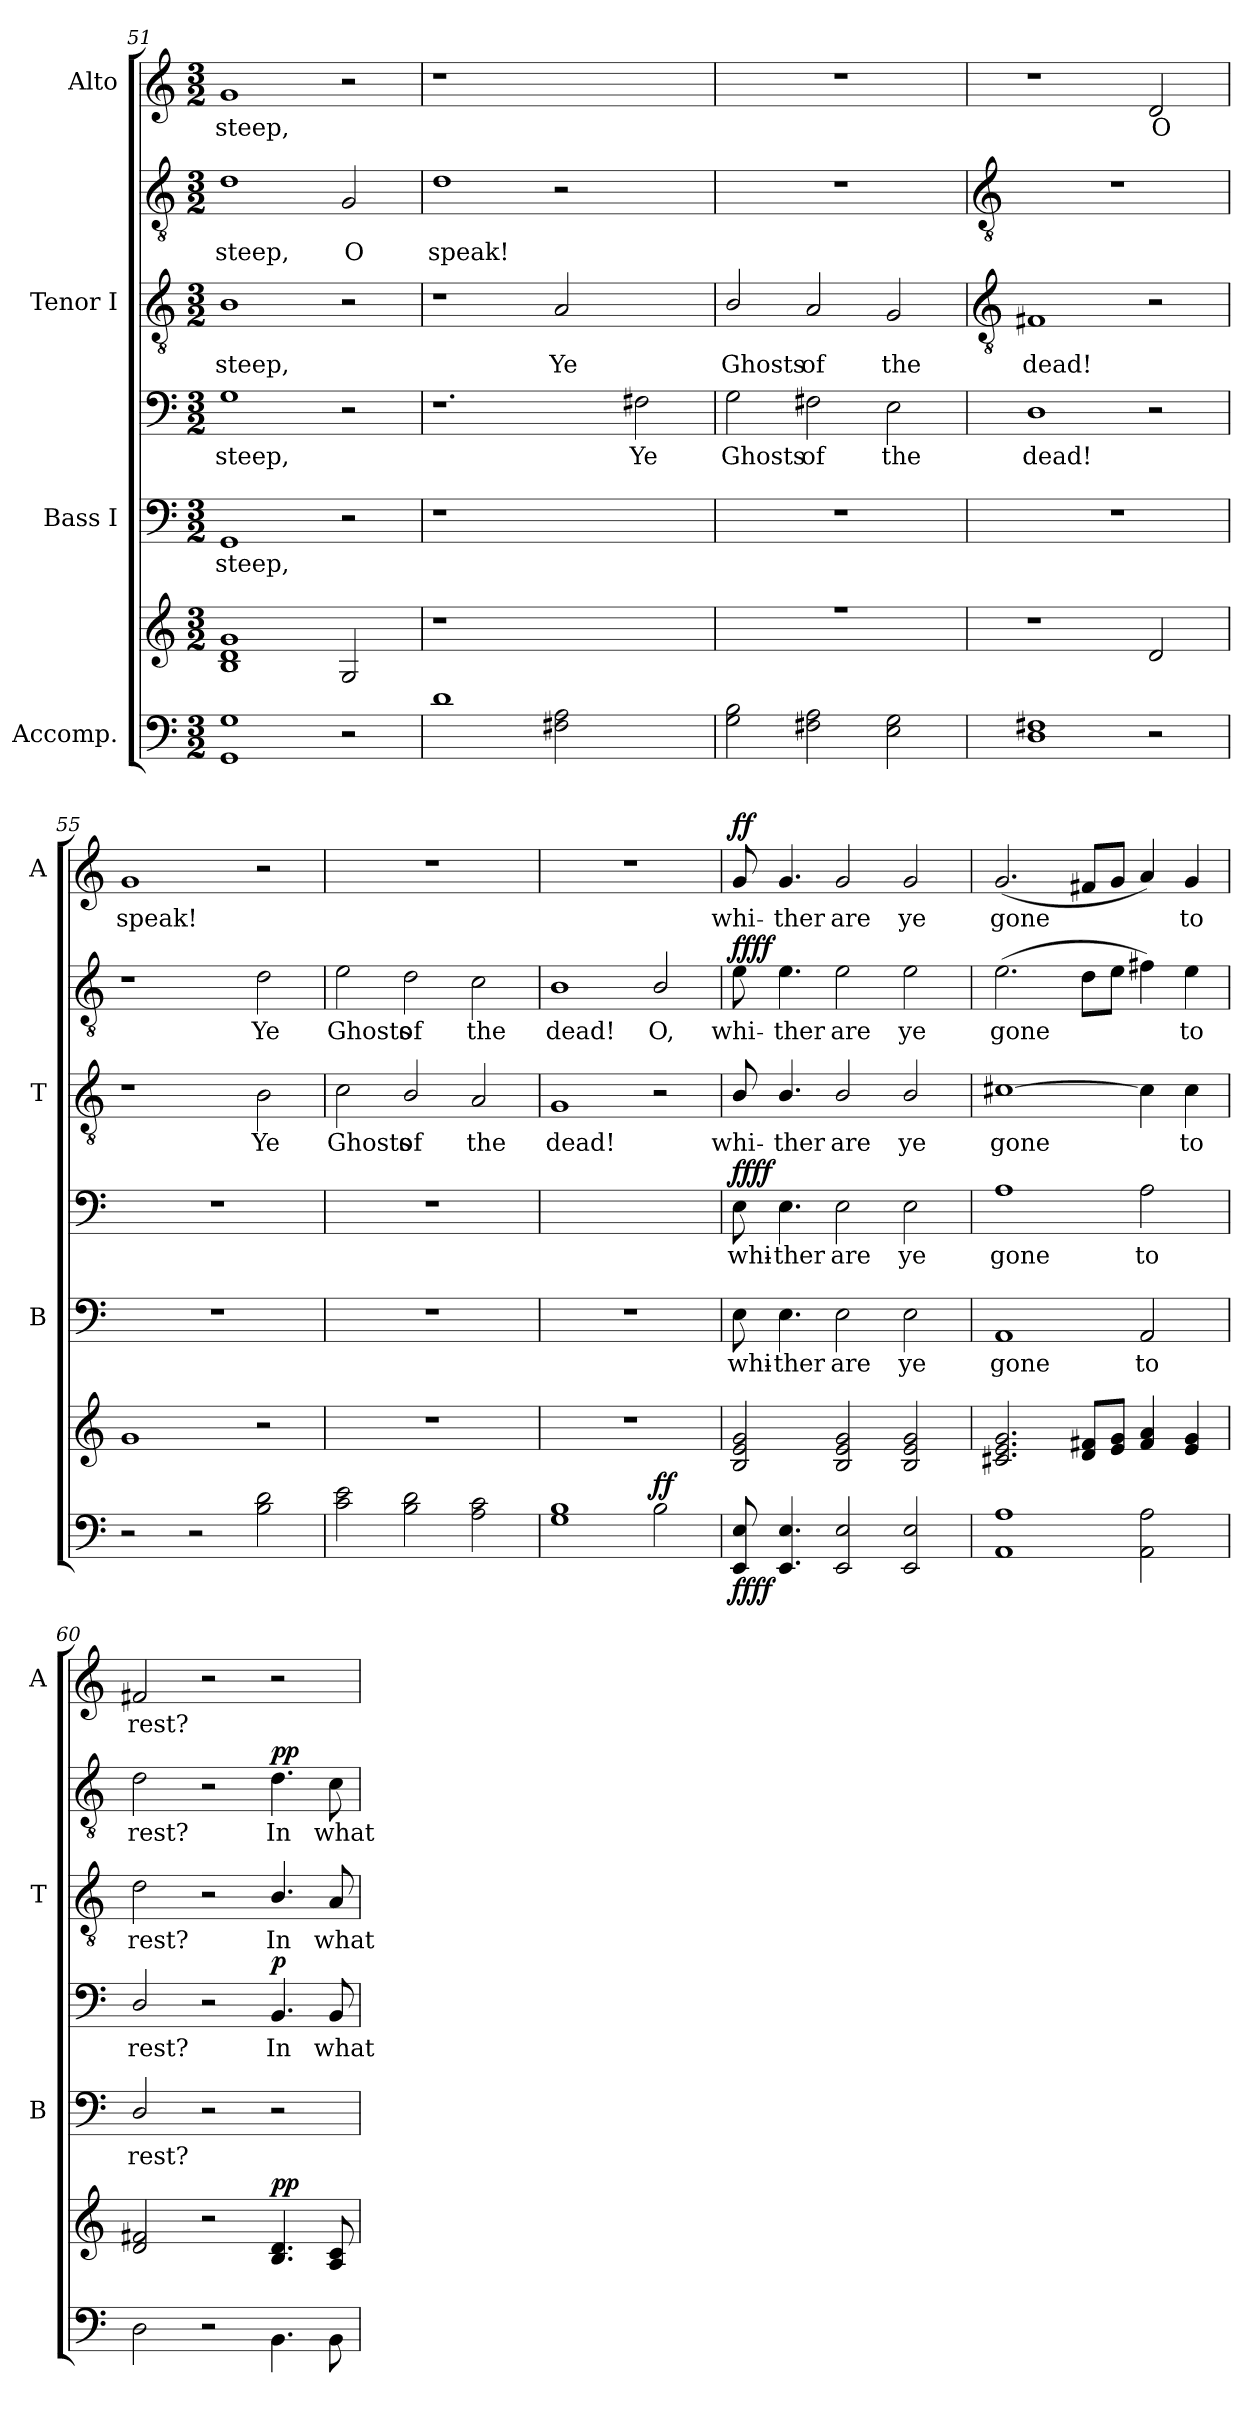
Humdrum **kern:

**kern	**kern	**dynam	**kern	**text	**kern	**text	**dynam	**kern	**text	**kern	**text	**dynam	**kern	**text	**dynam
*part4	*part4	*part4	*part3	*part3	*part3	*part3	*part3	*part2	*part2	*part2	*part2	*part2	*part1	*part1	*part1
*staff7	*staff6	*staff6/7	*staff5	*staff5	*staff4	*staff4	*staff4/5	*staff3	*staff3	*staff2	*staff2	*staff2/3	*staff1	*staff1	*staff1
*I"Accomp.	*	*	*I"Bass I	*	*	*	*	*I"Tenor I	*	*	*	*	*I"Alto	*	*
*	*	*	*I'B	*	*	*	*	*I'T	*	*	*	*	*I'A	*	*
*clefF4	*clefG2	*	*clefF4	*	*clefF4	*	*	*clefGv2	*	*clefGv2	*	*	*clefG2	*	*
*k[]	*k[]	*	*k[]	*	*k[]	*	*	*k[]	*	*k[]	*	*	*k[]	*	*
*C:	*C:	*	*C:	*	*C:	*	*	*C:	*	*C:	*	*	*C:	*	*
*M3/2	*M3/2	*	*M3/2	*	*M3/2	*	*	*M3/2	*	*M3/2	*	*	*M3/2	*	*
=51	=51	=51	=51	=51	=51	=51	=51	=51	=51	=51	=51	=51	=51	=51	=51
*	*^	*	*	*	*	*	*	*	*	*	*	*	*	*	*
!	!	!LO:N:vis=1	!	!	!LO:LY:b	!	!LO:LY:b	!	!	!LO:LY:b	!	!LO:LY:b	!	!	!LO:LY:b	!
1GG 1G	1B 1d 1g	1.ryy	.	1GG	steep,	1G	steep,	.	1B	steep,	1d	steep,	.	1g	steep,	.
!	!	!	!	!	!	!	!	!	!	!	!	!LO:LY:b	!	!	!	!
2r	2G	.	.	2r	.	2r	.	.	2r	.	2G/	O	.	2r	.	.
=52	=52	=52	=52	=52	=52	=52	=52	=52	=52	=52	=52	=52	=52	=52	=52	=52
!	!LO:N:vis=1	!LO:N:vis=1	!	!LO:N:vis=1	!	!	!	!	!	!	!	!LO:LY:b	!	!LO:N:vis=1	!	!
1d	1.r	1.ryy	.	1.r	.	1.r	.	.	1r	.	1d	speak!	.	1.r	.	.
!	!	!	!	!	!	!	!	!	!	!LO:LY:b	!	!	!	!	!	!
2F#X 2A	.	.	.	.	.	.	.	.	2A/	Ye	2r	.	.	.	.	.
!	!	!	!	!	!	!	!LO:LY:b	!	!	!	!	!	!	!	!	!
2ryy	2ryy	2ryy	.	2ryy	.	2F#X\	Ye	.	2ryy	.	2ryy	.	.	2ryy	.	.
=53	=53	=53	=53	=53	=53	=53	=53	=53	=53	=53	=53	=53	=53	=53	=53	=53
!	!LO:N:vis=1	!LO:N:vis=1	!	!LO:N:vis=1	!	!	!LO:LY:b	!	!	!LO:LY:b	!LO:N:vis=1	!	!	!LO:N:vis=1	!	!
2G 2B	1.r	1.ryy	.	1.r	.	2G\	Ghosts	.	2B/	Ghosts	1.r	.	.	1.r	.	.
!	!	!	!	!	!	!	!LO:LY:b	!	!	!LO:LY:b	!	!	!	!	!	!
2F#X 2A	.	.	.	.	.	2F#X\	of	.	2A/	of	.	.	.	.	.	.
!	!	!	!	!	!	!	!LO:LY:b	!	!	!LO:LY:b	!	!	!	!	!	!
2E 2G	.	.	.	.	.	2E\	the	.	2G/	the	.	.	.	.	.	.
*	*v	*v	*	*	*	*	*	*	*	*	*	*	*	*	*	*
!!LO:LB:g=z
=54	=54	=54	=54	=54	=54	=54	=54	=54	=54	=54	=54	=54	=54	=54	=54
*	*	*	*	*	*	*	*	*clefGv2	*	*clefGv2	*	*	*	*	*
!	!	!	!LO:N:vis=1	!	!	!LO:LY:b	!	!	!LO:LY:b	!LO:N:vis=1	!	!	!	!	!
1D 1F#X	1r	.	1.r	.	1D	dead!	.	1F#X	dead!	1.r	.	.	1r	.	.
!	!	!	!	!	!	!	!	!	!	!	!	!	!	!LO:LY:b	!
2r	2d/	.	.	.	2r	.	.	2r	.	.	.	.	2d/	O	.
=55	=55	=55	=55	=55	=55	=55	=55	=55	=55	=55	=55	=55	=55	=55	=55
!	!	!	!LO:N:vis=1	!	!LO:N:vis=1	!	!	!	!	!	!	!	!	!LO:LY:b	!
2r	1g	.	1.r	.	1.r	.	.	1r	.	1r	.	.	1g	speak!	.
2r	.	.	.	.	.	.	.	.	.	.	.	.	.	.	.
!	!	!	!	!	!	!	!	!	!LO:LY:b	!	!LO:LY:b	!	!	!	!
2B 2d	2r	.	.	.	.	.	.	2B\	Ye	2d\	Ye	.	2r	.	.
=56	=56	=56	=56	=56	=56	=56	=56	=56	=56	=56	=56	=56	=56	=56	=56
!	!LO:N:vis=1	!	!LO:N:vis=1	!	!LO:N:vis=1	!	!	!	!LO:LY:b	!	!LO:LY:b	!	!LO:N:vis=1	!	!
2c 2e	1.r	.	1.r	.	1.r	.	.	2c\	Ghosts	2e\	Ghosts	.	1.r	.	.
!	!	!	!	!	!	!	!	!	!LO:LY:b	!	!LO:LY:b	!	!	!	!
2B 2d	.	.	.	.	.	.	.	2B/	of	2d\	of	.	.	.	.
!	!	!	!	!	!	!	!	!	!LO:LY:b	!	!LO:LY:b	!	!	!	!
2A 2c	.	.	.	.	.	.	.	2A/	the	2c\	the	.	.	.	.
=57	=57	=57	=57	=57	=57	=57	=57	=57	=57	=57	=57	=57	=57	=57	=57
!	!LO:N:vis=1	!	!LO:N:vis=1	!	!	!	!	!	!LO:LY:b	!	!LO:LY:b	!	!LO:N:vis=1	!	!
1G 1B	1.r	.	1.r	.	1.ryy	.	.	1G	dead!	1B	dead!	.	1.r	.	.
!	!	!LO:DY:a=2	!	!	!	!	!	!	!	!	!LO:LY:b	!	!	!	!
2B	.	ff	.	.	.	.	.	2r	.	2B/	O,	.	.	.	.
=58	=58	=58	=58	=58	=58	=58	=58	=58	=58	=58	=58	=58	=58	=58	=58
!	!	!LO:DY:b=2	!	!LO:LY:b	!	!LO:LY:b	!	!	!LO:LY:b	!	!LO:LY:b	!	!	!LO:LY:b	!
!	!	!LO:DY:n=1:b	!	!	!	!	!LO:DY:b=2	!	!	!	!	!	!	!	!
!	!	!	!	!	!	!	!LO:DY:n=1:b	!	!	!	!	!LO:DY:b=2	!	!	!
!	!	!	!	!	!	!	!	!	!	!	!	!LO:DY:n=1:b	!	!	!LO:DY:b
8EE 8E	2B/ 2e/ 2g/	ff ff	8E\	whi-	8E\	whi-	ff ff	8B/	whi-	8e\	whi-	ff ff	8g/	whi-	ff
!	!	!	!	!LO:LY:b	!	!LO:LY:b	!	!	!LO:LY:b	!	!LO:LY:b	!	!	!LO:LY:b	!
4.EE 4.E	.	.	4.E\	-ther	4.E\	-ther	.	4.B/	-ther	4.e\	-ther	.	4.g/	-ther	.
!	!	!	!	!LO:LY:b	!	!LO:LY:b	!	!	!LO:LY:b	!	!LO:LY:b	!	!	!LO:LY:b	!
2EE 2E	2B/ 2e/ 2g/	.	2E\	are	2E\	are	.	2B/	are	2e\	are	.	2g/	are	.
!	!	!	!	!LO:LY:b	!	!LO:LY:b	!	!	!LO:LY:b	!	!LO:LY:b	!	!	!LO:LY:b	!
2EE 2E	2B/ 2e/ 2g/	.	2E\	ye	2E\	ye	.	2B/	ye	2e\	ye	.	2g/	ye	.
=59	=59	=59	=59	=59	=59	=59	=59	=59	=59	=59	=59	=59	=59	=59	=59
!	!	!	!	!LO:LY:b	!	!LO:LY:b	!	!	!LO:LY:b	!	!LO:LY:b	!	!	!LO:LY:b	!
1AA 1A	2.c#X/ 2.e/ 2.g/	.	1AA	gone	1A	gone	.	[1c#X	gone	(>2.e\	gone	.	(<2.g/	gone	.
.	8d/ 8f#X/L	.	.	.	.	.	.	.	.	8d\L	.	.	8f#X/L	.	.
.	8e/ 8g/J	.	.	.	.	.	.	.	.	8e\J	.	.	8g/J	.	.
!	!	!	!	!LO:LY:b	!	!LO:LY:b	!	!	!	!	!	!	!	!	!
2AA\ 2A\	4f#/ 4a/	.	2AA/	to	2A\	to	.	4c#\]	.	4f#X\)	.	.	4a/)	.	.
!	!	!	!	!	!	!	!	!	!LO:LY:b	!	!LO:LY:b	!	!	!LO:LY:b	!
.	4e/ 4g/	.	.	.	.	.	.	4c#\	to	4e\	to	.	4g/	to	.
=60	=60	=60	=60	=60	=60	=60	=60	=60	=60	=60	=60	=60	=60	=60	=60
!	!	!	!	!LO:LY:b	!	!LO:LY:b	!	!	!LO:LY:b	!	!LO:LY:b	!	!	!LO:LY:b	!
2D\	2d 2f#X	.	2D/	rest?	2D/	rest?	.	2d\	rest?	2d\	rest?	.	2f#X/	rest?	.
2r	2r	.	2r	.	2r	.	.	2r	.	2r	.	.	2r	.	.
!	!	!LO:DY:b=2	!	!	!	!LO:LY:b	!	!	!LO:LY:b	!	!LO:LY:b	!	!	!	!
!	!	!LO:DY:n=1:a	!	!	!	!	!LO:DY:b	!	!	!	!	!LO:DY:b=2	!	!	!
!	!	!	!	!	!	!	!	!	!	!	!	!LO:DY:n=1:b	!	!	!
4.BB\	4.B/ 4.d/	p p	2r	.	4.BB/	In	p	4.B/	In	4.d\	In	p p	2r	.	.
!	!	!	!	!	!	!LO:LY:b	!	!	!LO:LY:b	!	!LO:LY:b	!	!	!	!
8BB\	8A/ 8c/	.	.	.	8BB/	what	.	8A/	what	8c\	what	.	.	.	.
=	=	=	=	=	=	=	=	=	=	=	=	=	=	=	=
*-	*-	*-	*-	*-	*-	*-	*-	*-	*-	*-	*-	*-	*-	*-	*-
